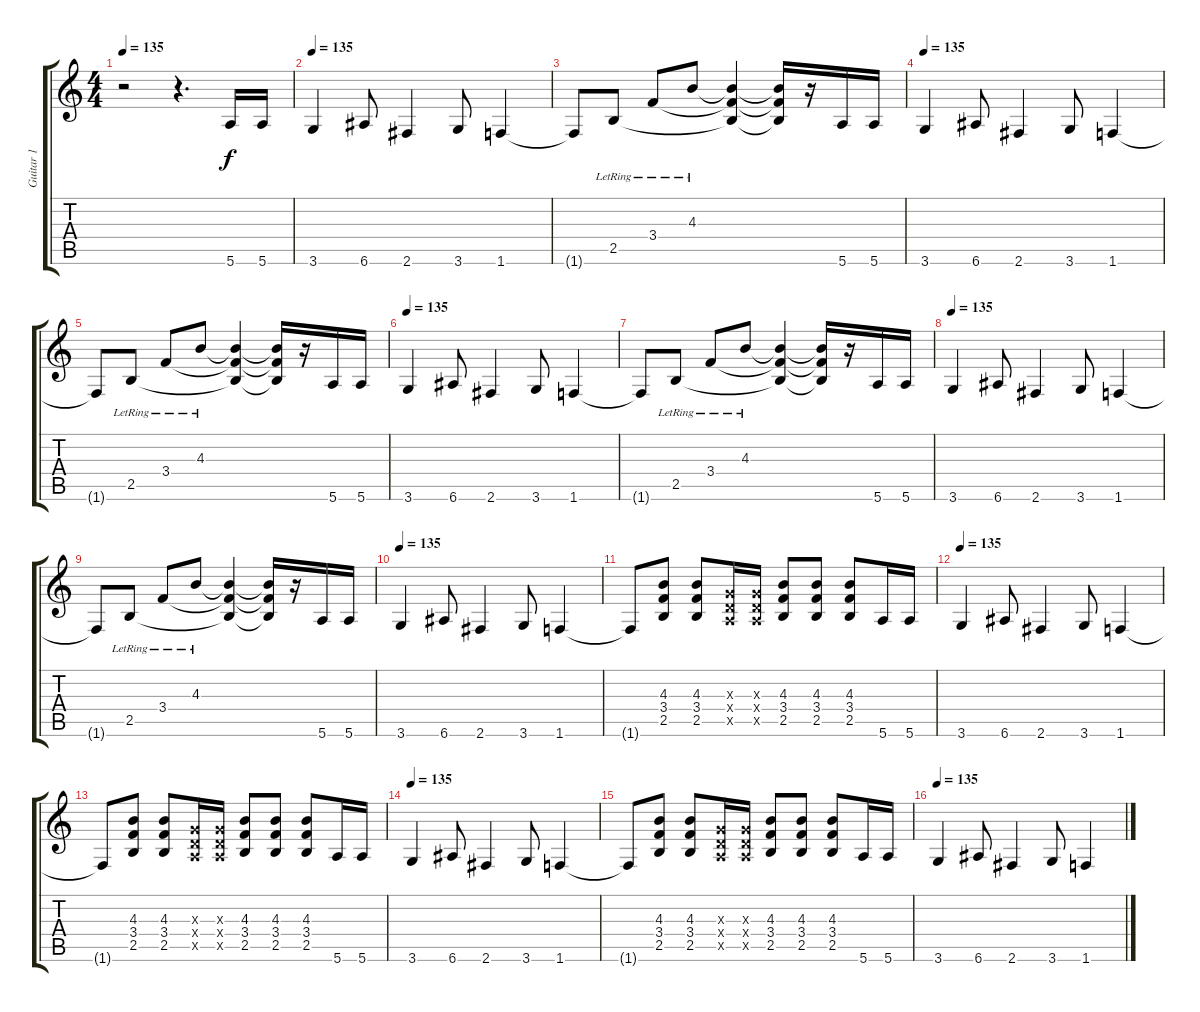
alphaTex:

\track ("Guitar 1" "Guitar 1") {instrument distortionguitar}
\staff {score tabs}
\tuning (E4 B3 G3 D3 A2 E2) {hide}
\ts (4 4)
\tempo 135
\clef g2
\ks c
r.2{dy f volume 13 balance 0 instrument distortionguitar} r.4{d} 5.6.16 5.6.16 |
\tempo 135
3.6.4 6.6.8 2.6.4 3.6.8 1.6.4 |
1.6{t}.8 2.5{lr}.8 3.4{lr}.8 4.3{lr}.8 (4.3{t} 3.4{t} 2.5{t}).4 (4.3{t} 3.4{t} 2.5{t}).16 r.16 5.6.16 5.6.16 |
\tempo 135
3.6.4 6.6.8 2.6.4 3.6.8 1.6.4 |
1.6{t}.8 2.5{lr}.8 3.4{lr}.8 4.3{lr}.8 (4.3{t} 3.4{t} 2.5{t}).4 (4.3{t} 3.4{t} 2.5{t}).16 r.16 5.6.16 5.6.16 |
\tempo 135
3.6.4 6.6.8 2.6.4 3.6.8 1.6.4 |
1.6{t}.8 2.5{lr}.8 3.4{lr}.8 4.3{lr}.8 (4.3{t} 3.4{t} 2.5{t}).4 (4.3{t} 3.4{t} 2.5{t}).16 r.16 5.6.16 5.6.16 |
\tempo 135
3.6.4 6.6.8 2.6.4 3.6.8 1.6.4 |
1.6{t}.8 2.5{lr}.8 3.4{lr}.8 4.3{lr}.8 (4.3{t} 3.4{t} 2.5{t}).4 (4.3{t} 3.4{t} 2.5{t}).16 r.16 5.6.16 5.6.16 |
\tempo 135
3.6.4 6.6.8 2.6.4 3.6.8 1.6.4 |
1.6{t}.8 (4.3 3.4 2.5).8 (4.3 3.4 2.5).8 (0.3{x} 0.4{x} 0.5{x}).16 (0.3{x} 0.4{x} 0.5{x}).16 (4.3 3.4 2.5).8 (4.3 3.4 2.5).8 (4.3 3.4 2.5).8 5.6.16 5.6.16 |
\tempo 135
3.6.4 6.6.8 2.6.4 3.6.8 1.6.4 |
1.6{t}.8 (4.3 3.4 2.5).8 (4.3 3.4 2.5).8 (0.3{x} 0.4{x} 0.5{x}).16 (0.3{x} 0.4{x} 0.5{x}).16 (4.3 3.4 2.5).8 (4.3 3.4 2.5).8 (4.3 3.4 2.5).8 5.6.16 5.6.16 |
\tempo 135
3.6.4 6.6.8 2.6.4 3.6.8 1.6.4 |
1.6{t}.8 (4.3 3.4 2.5).8 (4.3 3.4 2.5).8 (0.3{x} 0.4{x} 0.5{x}).16 (0.3{x} 0.4{x} 0.5{x}).16 (4.3 3.4 2.5).8 (4.3 3.4 2.5).8 (4.3 3.4 2.5).8 5.6.16 5.6.16 |
\tempo 135
3.6.4 6.6.8 2.6.4 3.6.8 1.6.4
